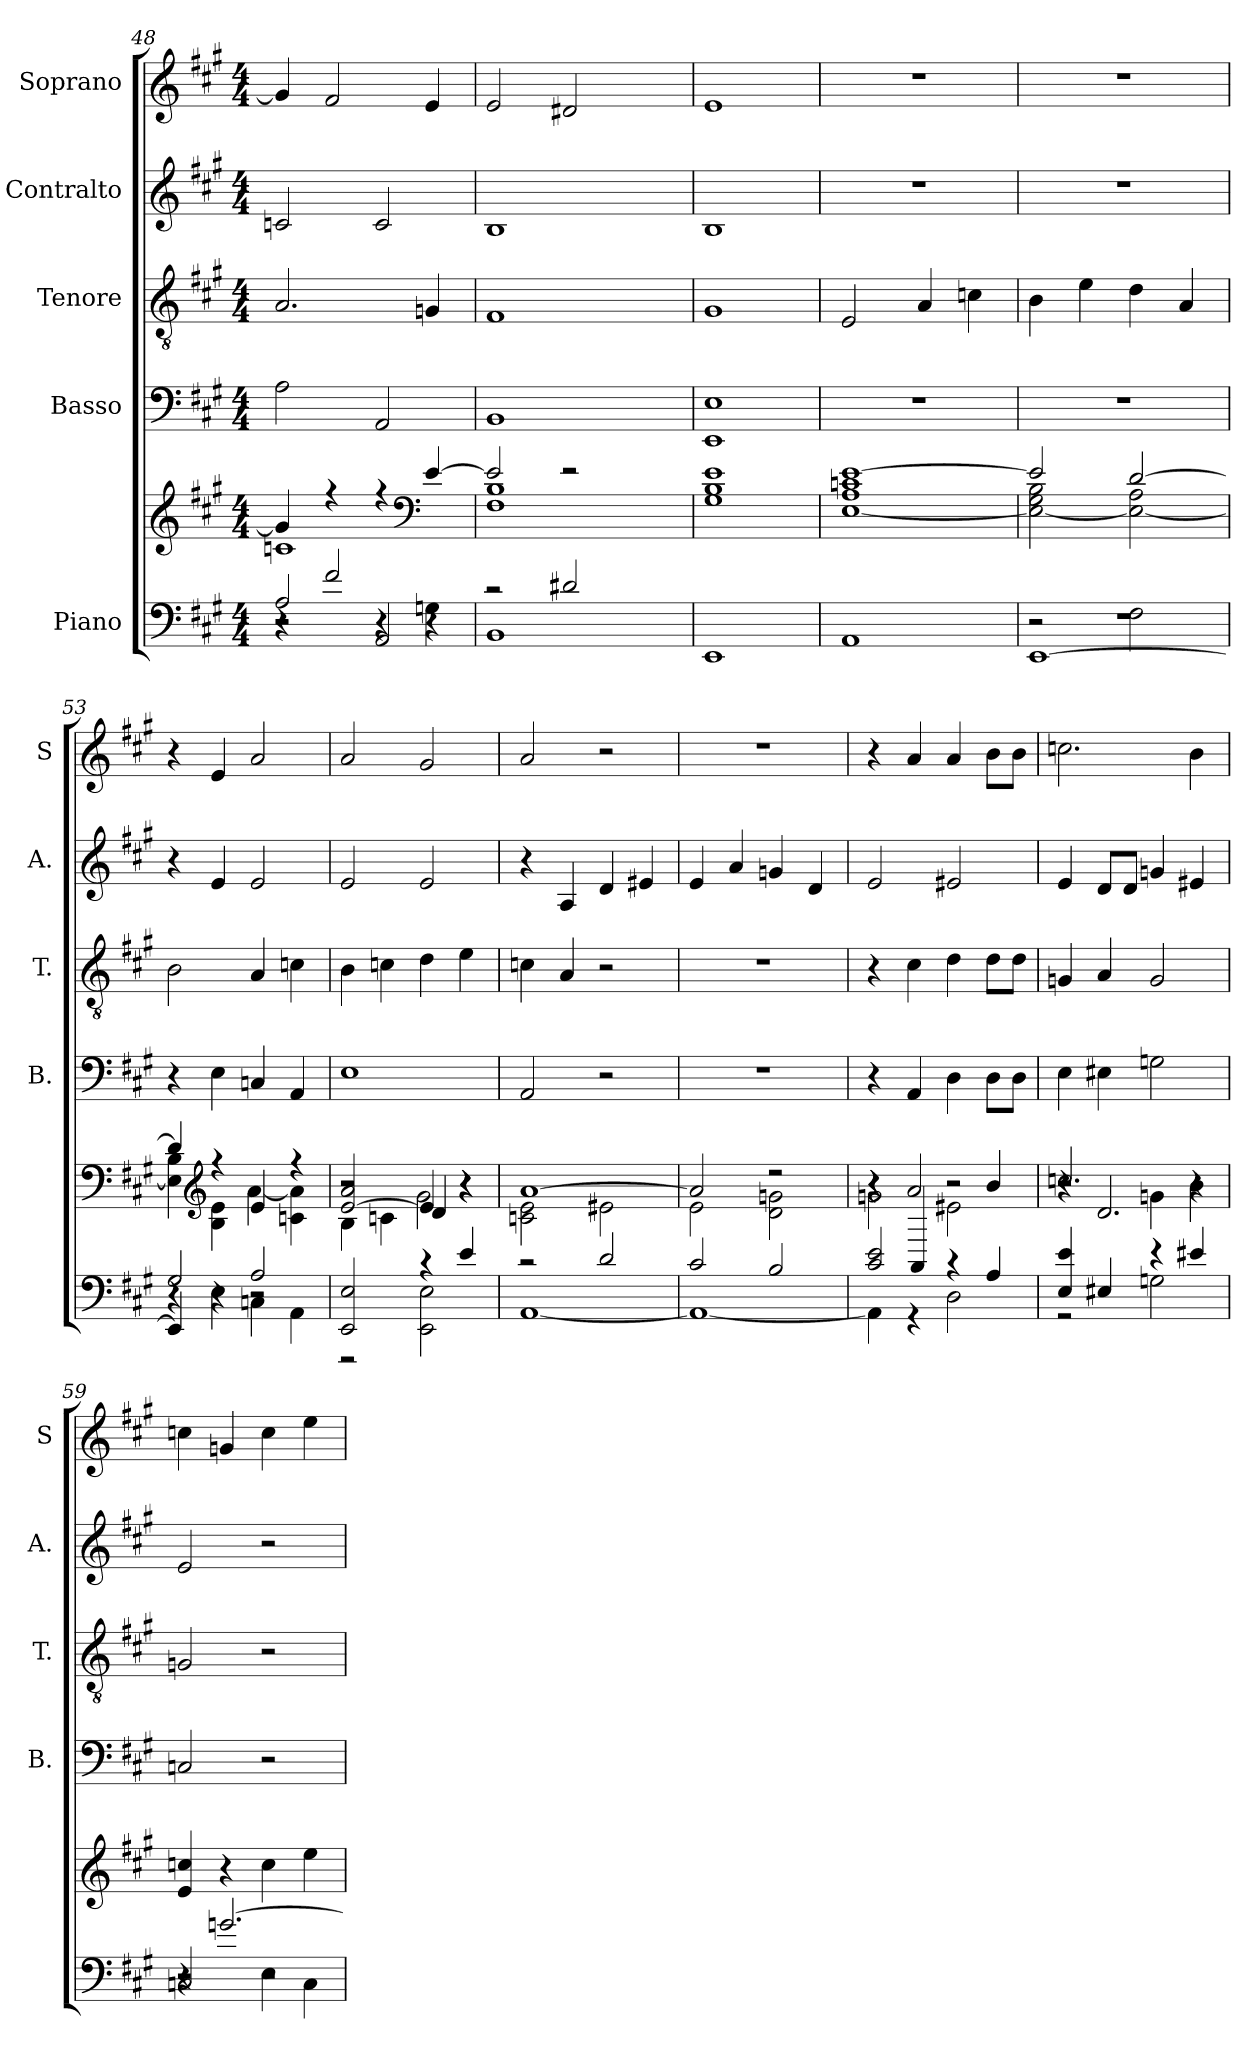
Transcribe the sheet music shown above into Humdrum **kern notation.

**kern	**kern	**kern	**kern	**kern	**kern
*part5	*part5	*part4	*part3	*part2	*part1
*staff6	*staff5	*staff4	*staff3	*staff2	*staff1
*I"Piano	*	*I"Basso	*I"Tenore	*I"Contralto	*I"Soprano
*	*	*I'B.	*I'T.	*I'A.	*I'S
*clefF4	*clefG2	*clefF4	*clefGv2	*clefG2	*clefG2
*k[f#c#g#]	*k[f#c#g#]	*k[f#c#g#]	*k[f#c#g#]	*k[f#c#g#]	*k[f#c#g#]
*M4/4	*M4/4	*M4/4	*M4/4	*M4/4	*M4/4
=48	=48	=48	=48	=48	=48
*^	*^	*	*	*	*
*	*^	*	*	*	*	*	*
4r	2r	2A/	4g/]	1cn	2A\	2.A/	2cn/	4g/]
2f#/	.	.	4r	.	.	.	.	2f#/
.	4r	2AA/	4r	.	2AA/	.	2c/	.
*	*	*	*clefF4	*	*	*	*	*
4r	4Gn\	.	[4e/	.	.	4Gn/	.	4e/
*	*v	*v	*	*	*	*	*	*
=49	=49	=49	=49	=49	=49	=49	=49
*	*	*	*	*	*	*	*^
*	*	*	*	*	*	*	*	*^
*	*	*	*	*	*	*	*	*	*^
2r	1BB	2e/]	1F# 1B	1BB	1F#	1B	2e/	2ryy	2.ryy	2..ryy
2d#X/	.	2r	.	.	.	.	2d#X/	8ryy	.	.
*	*	*	*	*	*	*	*MM115	*	*	*
.	.	.	.	.	.	.	.	4.ryy	.	.
*	*	*	*	*	*	*	*MM106	*	*	*
.	.	.	.	.	.	.	.	.	4ryy	.
*	*	*	*	*	*	*	*MM98	*	*	*
.	.	.	.	.	.	.	.	.	.	8ryy
*v	*v	*	*	*	*	*	*v	*v	*v	*v
*	*v	*v	*	*	*	*
*	*	*	*	*	*MM93
=50	=50	=50	=50	=50	=50
*	*	*	*	*	*MM66
1EE	1G# 1B 1e	1EE 1E	1G#	1B	1e
=51	=51	=51	=51	=51	=51
*	*	*	*	*	*MM120
*	*^	*	*	*	*
1AA	1A 1cn [1e	[1E	1r	2E/	1r	1r
.	.	.	.	4A/	.	.
.	.	.	.	4cn\	.	.
=52	=52	=52	=52	=52	=52	=52
*^	*	*	*	*	*	*
*	*^	*	*	*	*	*	*
1r	2r	[1EE	2e/]	2E\_ 2G#\ 2B\	1r	4B\	1r	1r
.	.	.	.	.	.	4e\	.	.
.	2F#\	.	[2d/	2E\_ 2A\	.	4d\	.	.
.	.	.	.	.	.	4A/	.	.
!!LO:PB:g=z
=53	=53	=53	=53	=53	=53	=53	=53	=53
2G#/	4r	4EE/]	4d/]	4E\] 4B\	4r	2B\	4r	4r
*	*	*	*clefG2	*	*	*	*	*
.	4E\	4r	4r	4B\ 4e\	4E\	.	4e/	4e/
2A/	4Cn\	2r	4e/	[4a\	4Cn/	4A/	2e/	2a/
.	4AA\	.	4r	4cn\ 4a\]	4AA/	4cn\	.	.
*	*v	*v	*	*	*	*	*	*
=54	=54	=54	=54	=54	=54	=54	=54
*	*	*	*^	*	*	*	*
2EE/ 2E/	2r	[2e/ 2a/	4B\	2r	1E	4B\	2e/	2a/
.	.	.	4cn\	.	.	4cn\	.	.
4r	2EE\ 2E\	4e/]	2g#\	4d/	.	4d\	2e/	2g#/
4e/	.	4r	.	4r	.	4e\	.	.
*	*	*	*v	*v	*	*	*	*
=55	=55	=55	=55	=55	=55	=55	=55
2r	[1AA	[1a	2cn\ 2e\	2AA/	4cn\	4r	2a/
.	.	.	.	.	4A/	4A/	.
2d/	.	.	2e#X\	2r	2r	4d/	2r
.	.	.	.	.	.	4e#X/	.
=56	=56	=56	=56	=56	=56	=56	=56
2c#/	1AA_	2a/]	2e\	1r	1r	4e/	1r
.	.	.	.	.	.	4a/	.
2B/	.	2r	2d\ 2gn\	.	.	4gn/	.
.	.	.	.	.	.	4d/	.
=57	=57	=57	=57	=57	=57	=57	=57
*	*	*	*^	*	*	*	*
2c#/ 2e/	4AA\]	4r	2gn\	4r	4r	4r	2e/	4r
.	4r	2a/	.	4AA/	4AA/	4c#\	.	4a/
4r	2D\	.	2e#X\	2r	4D\	4d\	2e#X/	4a/
4A/	.	4b/	.	.	8D\L	8d\L	.	8b\L
.	.	.	.	.	8D\J	8d\J	.	8b\J
=58	=58	=58	=58	=58	=58	=58	=58	=58
4E/ 4e/	2r	2.ccn/	2r	4r	4E\	4Gn/	4e/	2.ccn\
4E#X/	.	.	.	2.d/	4E#X\	4A/	8d/L	.
.	.	.	.	.	.	.	8d/J	.
4r	2Gn\	.	4gn\	.	2Gn\	2G/	4gn/	.
4e#X/	.	4r	4b\	.	.	.	4e#X/	4b\
*	*	*v	*v	*v	*	*	*	*
!!LO:LB:g=z
=59	=59	=59	=59	=59	=59	=59
*	*^	*	*	*	*	*
4r	2r	2Cn/	4e/ 4ccn/	2Cn/	2Gn/	2e/	4ccn\
[2.gn/	.	.	4r	.	.	.	4gn/
.	4E\	2r	4cc\	2r	2r	2r	4cc\
.	4C\	.	4ee\	.	.	.	4ee\
*v	*v	*v	*	*	*	*	*
=	=	=	=	=	=
*-	*-	*-	*-	*-	*-
